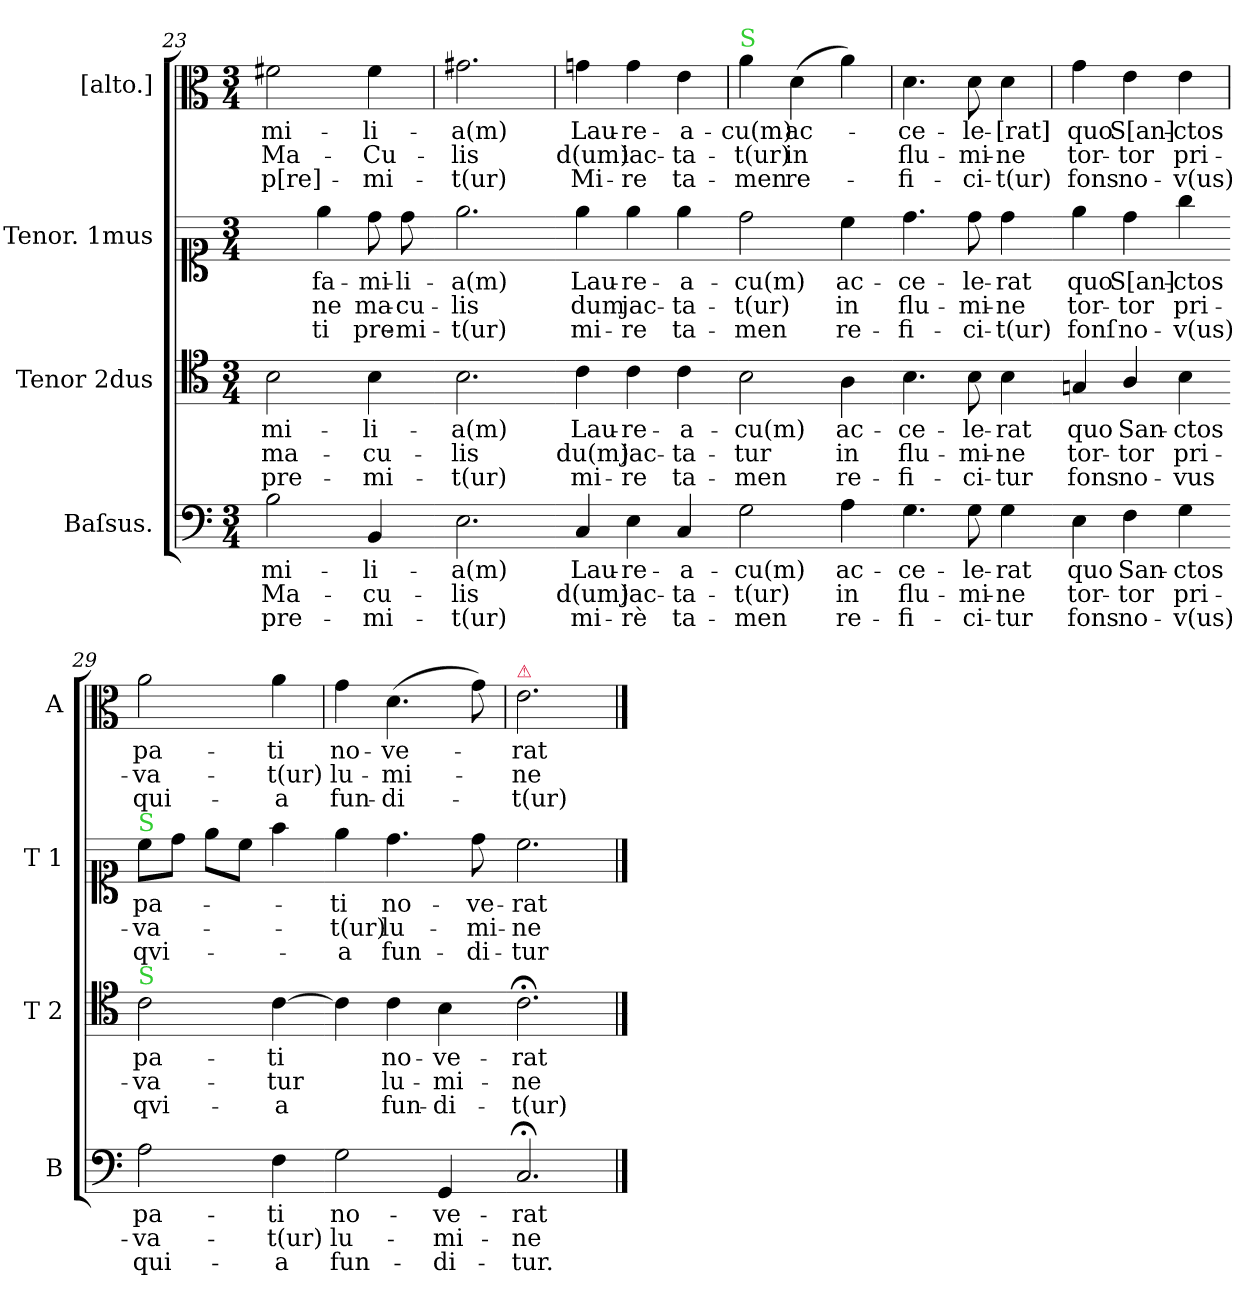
**kern	**text	**text	**text	**kern	**text	**text	**text	**kern	**text	**text	**text	**kern	**text	**text	**text
*part4	*part4	*part4	*part4	*part3	*part3	*part3	*part3	*part2	*part2	*part2	*part2	*part1	*part1	*part1	*part1
*staff4	*staff4	*staff4	*staff4	*staff3	*staff3	*staff3	*staff3	*staff2	*staff2	*staff2	*staff2	*staff1	*staff1	*staff1	*staff1
*I"Baſsus.	*	*	*	*I"Tenor 2dus	*	*	*	*I"Tenor. 1mus	*	*	*	*I"[alto.]	*	*	*
*I'B	*	*	*	*I'T 2	*	*	*	*I'T 1	*	*	*	*I'A	*	*	*
*clefF4	*	*	*	*clefC4	*	*	*	*clefC1	*	*	*	*clefC3	*	*	*
*k[]	*	*	*	*k[]	*	*	*	*k[]	*	*	*	*k[]	*	*	*
*M3/4	*	*	*	*M3/4	*	*	*	*M3/4	*	*	*	*M3/4	*	*	*
=23	=23	=23	=23	=23	=23	=23	=23	=23	=23	=23	=23	=23	=23	=23	=23
2B\	-mi-	Ma-	pre-	2B\	-mi-	ma-	pre-	4ryy	.	.	.	2f#X\	-mi-	Ma-	p[re]-
.	.	.	.	.	.	.	.	4ee\	fa-	-ne	-ti	.	.	.	.
4BB/	-li-	-cu-	-mi-	4B\	-li-	-cu-	-mi-	8dd\	-mi-	ma-	pre-	4f#\	-li-	-Cu-	-mi-
.	.	.	.	.	.	.	.	8dd\	-li-	-cu-	-mi-	.	.	.	.
=24-	=24	=24	=24	=24-	=24	=24	=24	=24-	=24	=24	=24	=24	=24	=24	=24
2.E\	-a(m)	-lis	-t(ur)	2.B\	-a(m)	-lis	-t(ur)	2.ee\	-a(m)	-lis	-t(ur)	2.g#X\	-a(m)	-lis	-t(ur)
=25-	=25	=25	=25	=25-	=25	=25	=25	=25-	=25	=25	=25	=25	=25	=25	=25
4C/	Lau-	d(um)	mi-	4c\	Lau-	du(m)	mi-	4ee\	Lau-	dum	mi-	4gn\	Lau-	d(um)	Mi-
4E\	-re-	jac-	-rè	4c\	-re-	jac-	-re	4ee\	-re-	jac-	-re	4g\	-re-	iac-	-re
4C/	-a-	-ta-	ta-	4c\	-a-	-ta-	ta-	4ee\	-a-	-ta-	ta-	4e\	-a-	-ta-	ta-
=26-	=26	=26	=26	=26-	=26	=26	=26	=26-	=26	=26	=26	=26	=26	=26	=26
!	!	!	!	!	!	!	!	!	!	!	!	!LO:TX:a:color=limegreen:t=S	!	!	!
2G\	-cu(m)	-t(ur)	-men	2B\	-cu(m)	-tur	-men	2dd\	-cu(m)	-t(ur)	-men	4a\	-cu(m)	-t(ur)	-men
.	.	.	.	.	.	.	.	.	.	.	.	(4d\	ac-	in	re-
4A\	ac-	in	re-	4A\	ac-	in	re-	4cc\	ac-	in	re-	4a\)	.	.	.
=27-	=27	=27	=27	=27-	=27	=27	=27	=27-	=27	=27	=27	=27	=27	=27	=27
4.G\	-ce-	flu-	-fi-	4.B\	-ce-	flu-	-fi-	4.dd\	-ce-	flu-	-fi-	4.d\	-ce-	flu-	-fi-
8G\	-le-	-mi-	-ci-	8B\	-le-	-mi-	-ci-	8dd\	-le-	-mi-	-ci-	8d\	-le-	-mi-	-ci-
4G\	-rat	-ne	-tur	4B\	-rat	-ne	-tur	4dd\	-rat	-ne	-t(ur)	4d\	-[rat]	-ne	-t(ur)
=28-	=28	=28	=28	=28-	=28	=28	=28	=28-	=28	=28	=28	=28	=28	=28	=28
4E\	quo	tor-	fons	4Gn/	quo	tor-	fons	4ee\	quo	tor-	fonſ	4g\	quo	tor-	fons
4F\	San-	-tor	no-	4A/	San-	-tor	no-	4dd\	S[an]-	-tor	no-	4e\	S[an]-	-tor	no-
4G\	-ctos	pri-	-v(us)	4B\	-ctos	pri-	-vus	4gg\	-ctos	pri-	-v(us)	4e\	-ctos	pri-	-v(us)
=29-	=29	=29	=29	=29-	=29	=29	=29	=29-	=29	=29	=29	=29	=29	=29	=29
!	!	!	!	!	!	!	!	!LO:TX:a:color=limegreen:t=S	!	!	!	!	!	!	!
!	!	!	!	!LO:TX:a:color=limegreen:t=S	!	!	!	!	!	!	!	!	!	!	!
2A\	pa-	-va-	qui-	2c\	pa-	-va-	qvi-	8cc\L	pa-	-va-	qvi-	2a\	pa-	-va-	qui-
.	.	.	.	.	.	.	.	8dd\J	.	.	.	.	.	.	.
.	.	.	.	.	.	.	.	8ee\L	.	.	.	.	.	.	.
.	.	.	.	.	.	.	.	8cc\J	.	.	.	.	.	.	.
4F\	-ti	-t(ur)	-a	[4c\	-ti	-tur	-a	4ff\	.	.	.	4a\	-ti	-t(ur)	-a
=30-	=30	=30	=30	=30-	=30	=30	=30	=30-	=30	=30	=30	=30	=30	=30	=30
2G\	no-	lu-	fun-	4c\]	.	.	.	4ee\	-ti	-t(ur)	-a	4g\	no-	lu-	fun-
.	.	.	.	4c\	no-	lu-	fun-	4.dd\	no-	lu-	fun-	(4.d\	-ve-	-mi-	-di-
4GG/	-ve-	-mi-	-di-	4B\	-ve-	-mi-	-di-	.	.	.	.	.	.	.	.
.	.	.	.	.	.	.	.	8dd\	-ve-	-mi-	-di-	8g\)	.	.	.
=31-	=31	=31	=31	=31-	=31	=31	=31	=31-	=31	=31	=31	=31	=31	=31	=31
!	!	!	!	!	!	!	!	!	!	!	!	!LO:TX:a:color=crimson:t=⚠	!	!	!
2.C;</	-rat	-ne	-tur.	2.c;<\	-rat	-ne	-t(ur)	2.cc\	-rat	-ne	-tur	2.e\	-rat	-ne	-t(ur)
==	==	==	==	==	==	==	==	==	==	==	==	==	==	==	==
*-	*-	*-	*-	*-	*-	*-	*-	*-	*-	*-	*-	*-	*-	*-	*-
